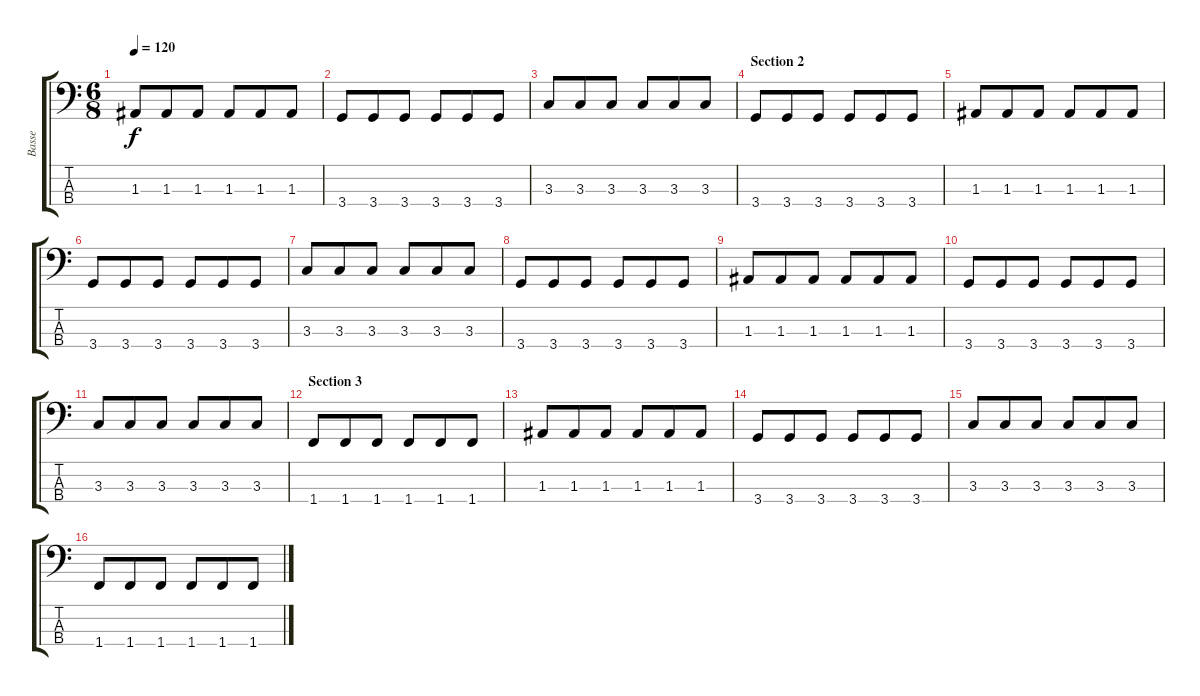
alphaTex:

\track ("Basse" "Basse") {instrument electricbassfinger}
\staff {score tabs}
\tuning (G2 D2 A1 E1) {hide}
\ts (6 8)
\tempo 120
\clef f4
\ks c
1.3.8{dy f} 1.3.8 1.3.8 1.3.8 1.3.8 1.3.8 |
3.4.8 3.4.8 3.4.8 3.4.8 3.4.8 3.4.8 |
3.3.8 3.3.8 3.3.8 3.3.8 3.3.8 3.3.8 |
\section ("" "Section 2")
3.4.8 3.4.8 3.4.8 3.4.8 3.4.8 3.4.8 |
1.3.8 1.3.8 1.3.8 1.3.8 1.3.8 1.3.8 |
3.4.8 3.4.8 3.4.8 3.4.8 3.4.8 3.4.8 |
3.3.8 3.3.8 3.3.8 3.3.8 3.3.8 3.3.8 |
3.4.8 3.4.8 3.4.8 3.4.8 3.4.8 3.4.8 |
1.3.8 1.3.8 1.3.8 1.3.8 1.3.8 1.3.8 |
3.4.8 3.4.8 3.4.8 3.4.8 3.4.8 3.4.8 |
3.3.8 3.3.8 3.3.8 3.3.8 3.3.8 3.3.8 |
\section ("" "Section 3")
1.4.8 1.4.8 1.4.8 1.4.8 1.4.8 1.4.8 |
1.3.8 1.3.8 1.3.8 1.3.8 1.3.8 1.3.8 |
3.4.8 3.4.8 3.4.8 3.4.8 3.4.8 3.4.8 |
3.3.8 3.3.8 3.3.8 3.3.8 3.3.8 3.3.8 |
1.4.8 1.4.8 1.4.8 1.4.8 1.4.8 1.4.8
